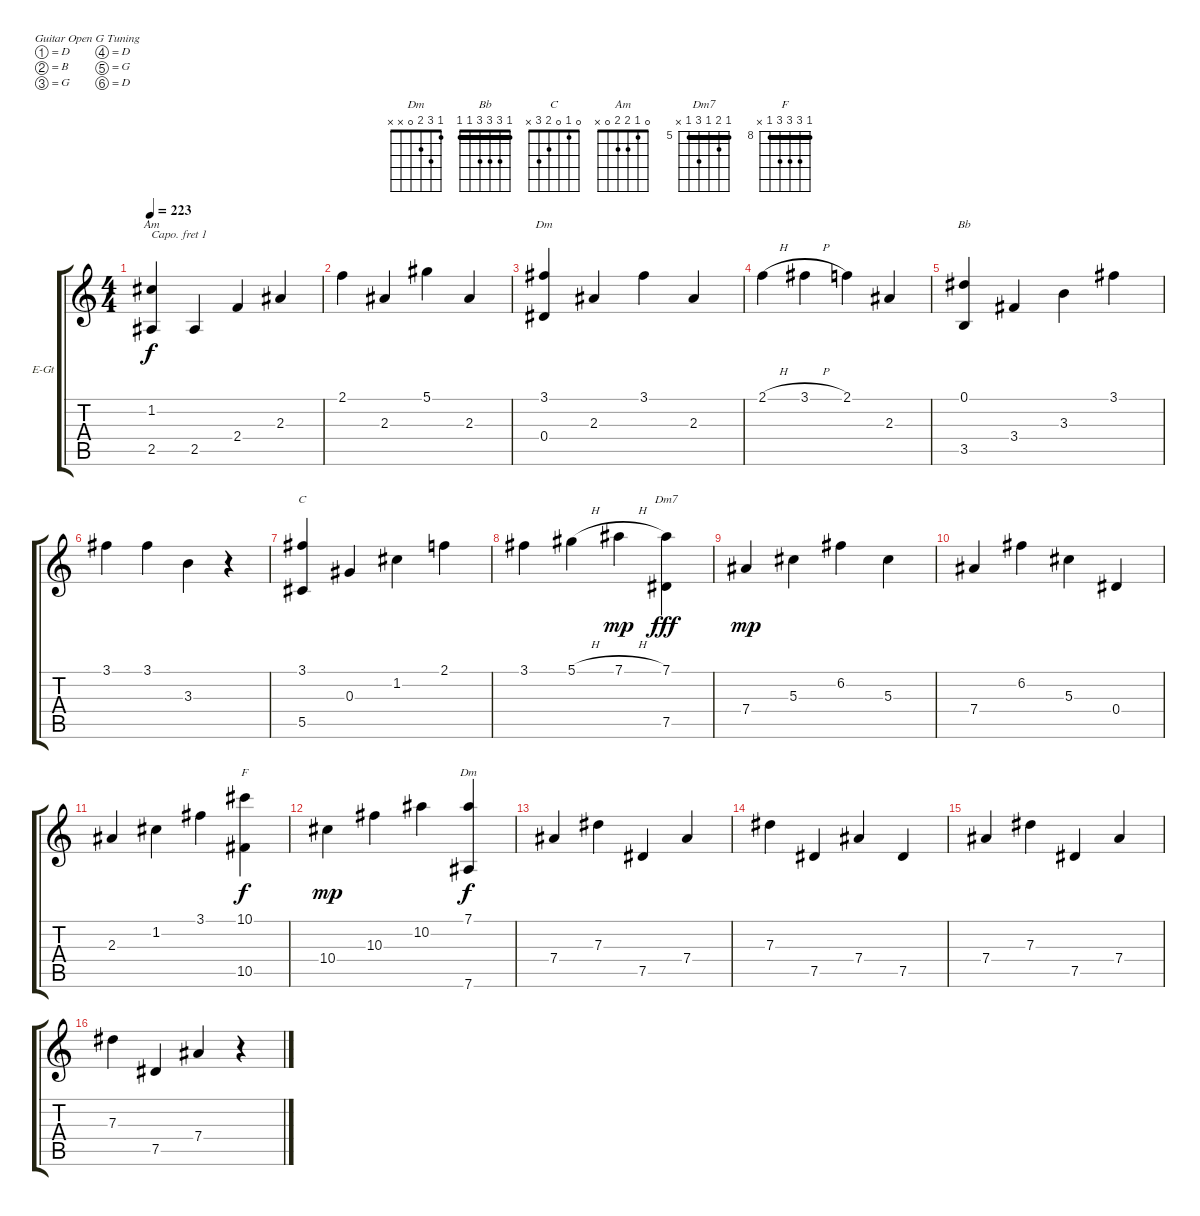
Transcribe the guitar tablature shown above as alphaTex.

\bracketExtendMode groupsimilarinstruments
\firstSystemTrackNameOrientation horizontal
\otherSystemsTrackNameOrientation horizontal
\track (" GOLUBEV VLAD" "E-Gt") {instrument electricguitarjazz}
\staff {score tabs}
\capo 1
\tuning (D4 B3 G3 D3 G2 D2)
\chord ("Dm" 1 3 2 0 x x)
\chord ("Bb" 1 3 3 3 1 1) {barre (1 1)}
\chord ("C" 0 1 0 2 3 x)
\chord ("Am" 0 1 2 2 0 x)
\chord ("Dm7" 5 6 5 7 5 x) {firstfret 5 barre (5 5)}
\chord ("F" 8 10 10 10 8 x) {firstfret 8 barre 8}
\ts (4 4)
\tempo 223
\clef g2
\ks c
(1.2 2.5).4{ch "Am" dy f} 2.5.4 2.4.4 2.3.4 |
2.1.4 2.3.4 5.1.4 2.3.4 |
(3.1 0.4).4{ch "Dm"} 2.3.4 3.1.4 2.3.4 |
2.1{h}.4 3.1{h}.4 2.1.4 2.3.4 |
(0.1 3.5).4{ch "Bb"} 3.4.4 3.3.4 3.1.4 |
3.1.4 3.1.4 3.3.4 r.4 |
(3.1 5.5).4{ch "C"} 0.3.4 1.2.4 2.1.4 |
3.1.4 5.1{h}.4 7.1{h}.4{dy mp} (7.1 7.5).4{ch "Dm7" dy fff} |
7.4.4{dy mp} 5.3.4 6.2.4 5.3.4 |
7.4.4 6.2.4 5.3.4 0.4.4 |
2.3.4 1.2.4 3.1.4 (10.1 10.5).4{ch "F" dy f} |
10.4.4{dy mp} 10.3.4 10.2.4 (7.1 7.6).4{ch "Dm" dy f} |
7.4.4 7.3.4 7.5.4 7.4.4 |
7.3.4 7.5.4 7.4.4 7.5.4 |
7.4.4 7.3.4 7.5.4 7.4.4 |
7.3.4 7.5.4 7.4.4 r.4
